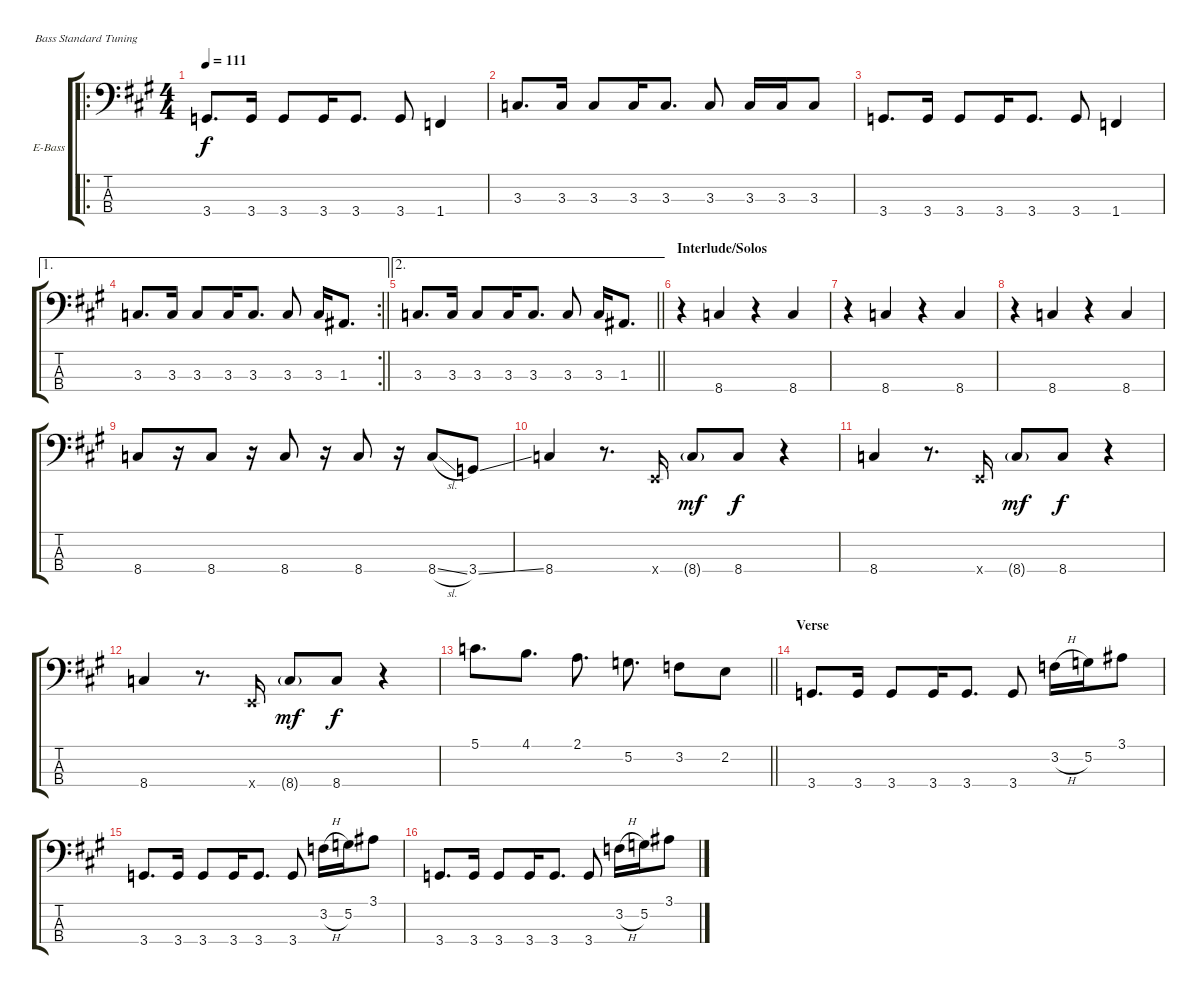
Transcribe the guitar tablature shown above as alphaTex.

\bracketExtendMode groupsimilarinstruments
\firstSystemTrackNameOrientation horizontal
\otherSystemsTrackNameOrientation horizontal
\track ("Bass" "E-Bass") {instrument electricbasspick}
\staff {score tabs}
\tuning (G2 D2 A1 E1)
\ro
\ts (4 4)
\tempo 111
\clef f4
\ks a
3.4.8{d dy f} 3.4.16 3.4.8 3.4.16 3.4.8{d} 3.4.8 1.4.4 |
3.3.8{d} 3.3.16 3.3.8 3.3.16 3.3.8{d} 3.3.8 3.3.16 3.3.16 3.3.8 |
3.4.8{d} 3.4.16 3.4.8 3.4.16 3.4.8{d} 3.4.8 1.4.4 |
\ae 1
\rc 2
\barLineRight lightlight
3.3.8{d} 3.3.16 3.3.8 3.3.16 3.3.8{d} 3.3.8 3.3.16 1.3.8{d} |
\ae 2
\barLineRight lightlight
3.3.8{d} 3.3.16 3.3.8 3.3.16 3.3.8{d} 3.3.8 3.3.16 1.3.8{d} |
\section ("" "Interlude/Solos")
r.4 8.4.4 r.4 8.4.4 |
r.4 8.4.4 r.4 8.4.4 |
r.4 8.4.4 r.4 8.4.4 |
8.4.8 r.16 8.4.8 r.16 8.4.8 r.16 8.4.8 r.16 8.4{sl}.8 3.4{ss}.8 |
8.4.4 r.8{d} 0.4{x}.16 8.4{g}.8{dy mf} 8.4.8{dy f} r.4 |
8.4.4 r.8{d} 0.4{x}.16 8.4{g}.8{dy mf} 8.4.8{dy f} r.4 |
8.4.4 r.8{d} 0.4{x}.16 8.4{g}.8{dy mf} 8.4.8{dy f} r.4 |
\barLineRight lightlight
5.1.8{d} 4.1.8{d} 2.1.8{d} 5.2.8{d} 3.2.8 2.2.8 |
\section ("" "Verse")
3.4.8{d} 3.4.16 3.4.8 3.4.16 3.4.8{d} 3.4.8 3.2{h}.16 5.2.16 3.1.8 |
3.4.8{d} 3.4.16 3.4.8 3.4.16 3.4.8{d} 3.4.8 3.2{h}.16 5.2.16 3.1.8 |
3.4.8{d} 3.4.16 3.4.8 3.4.16 3.4.8{d} 3.4.8 3.2{h}.16 5.2.16 3.1.8
